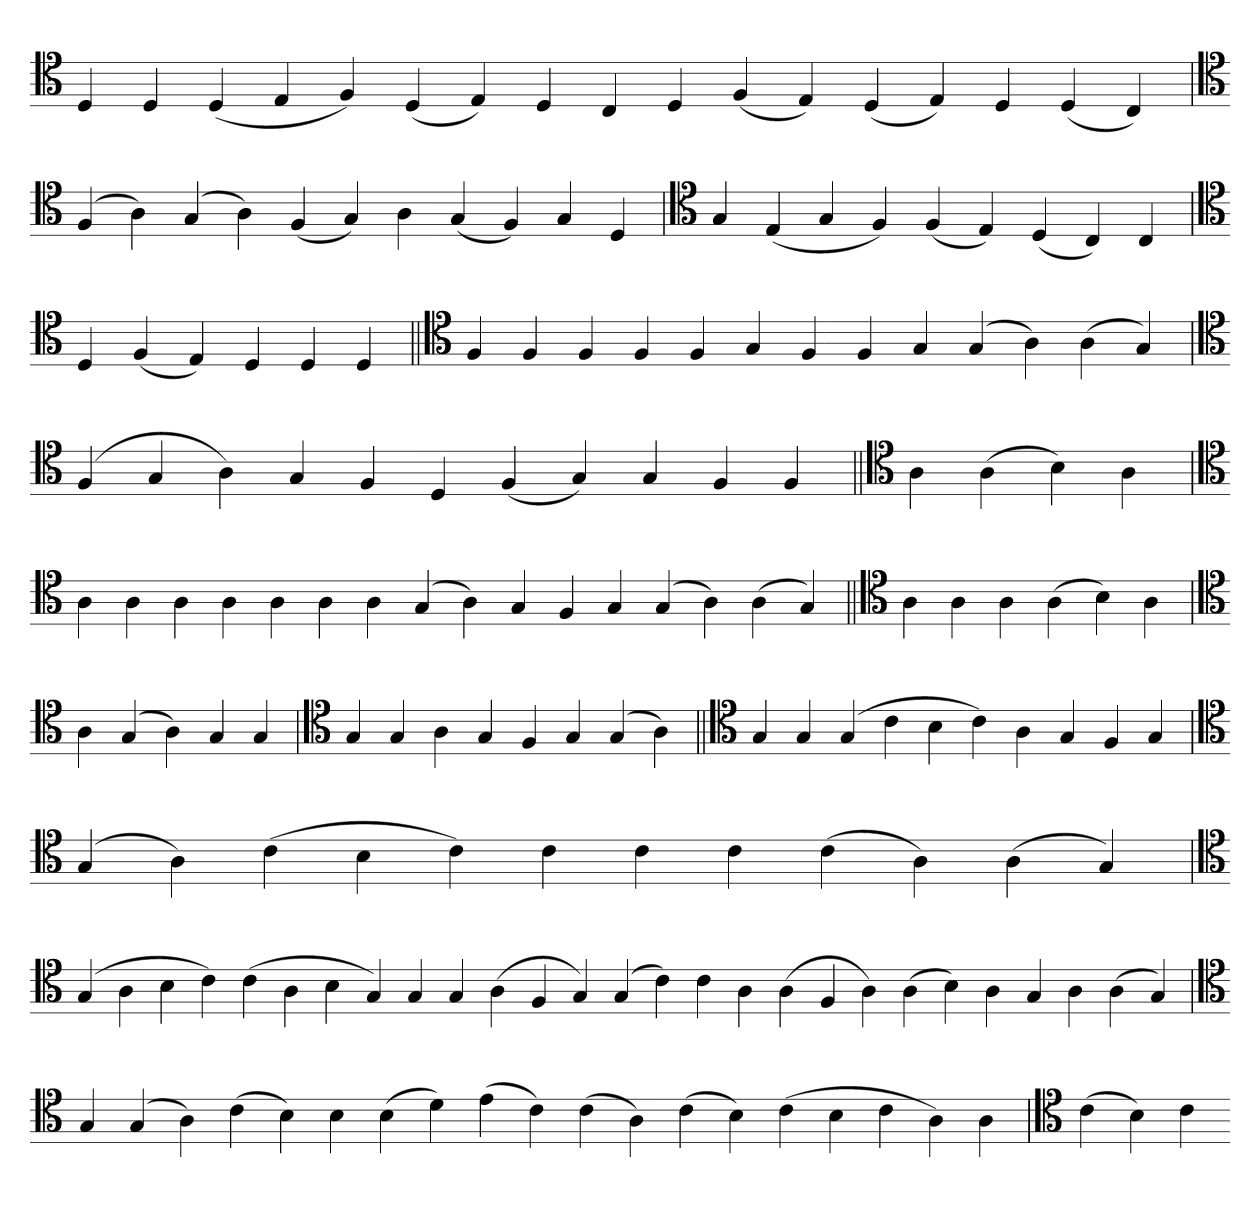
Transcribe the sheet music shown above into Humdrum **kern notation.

**kern
*part1
*staff1
*clefC4
=
4D
4D
(4D
4E
4F)
(4D
4E)
4D
4C
4D
(4F
4E)
(4D
4E)
4D
(4D
4C)
='
*clefC4
(4F
4A)
(4G
4A)
(4F
4G)
4A
(4G
4F)
4G
4D
=`
*clefC4
4G
(4E
4G
4F)
(4F
4E)
(4D
4C)
4C
=`
*clefC4
4D
(4F
4E)
4D
4D
4D
=||
*clefC4
4F
4F
4F
4F
4F
4G
4F
4F
4G
(4G
4A)
(4A
4G)
='
*clefC4
(4F
4G
4A)
4G
4F
4D
(4F
4G)
4G
4F
4F
=||
*clefC4
4A
(4A
4B)
4A
=`
*clefC4
4A
4A
4A
4A
4A
4A
4A
(4G
4A)
4G
4F
4G
(4G
4A)
(4A
4G)
=||
*clefC4
4A
4A
4A
(4A
4B)
4A
=`
*clefC4
4A
(4G
4A)
4G
4G
=`
*clefC4
4G
4G
4A
4G
4F
4G
(4G
4A)
=||
*clefC4
4G
4G
(4G
4c
4B
4c)
4A
4G
4F
4G
=`
*clefC4
(4G
4A)
(4c
4B
4c)
4c
4c
4c
(4c
4A)
(4A
4G)
='
*clefC4
(4G
4A
4B
4c)
(4c
4A
4B
4G)
4G
4G
(4A
4F
4G)
(4G
4c)
4c
4A
(4A
4F
4A)
(4A
4B)
4A
4G
4A
(4A
4G)
=
*clefC4
4G
(4G
4A)
(4c
4B)
4B
(4B
4d)
(4e
4c)
(4c
4A)
(4c
4B)
(4c
4B
4c
4A)
4A
='
*clefC4
(4c
4B)
4c
=-
*-
